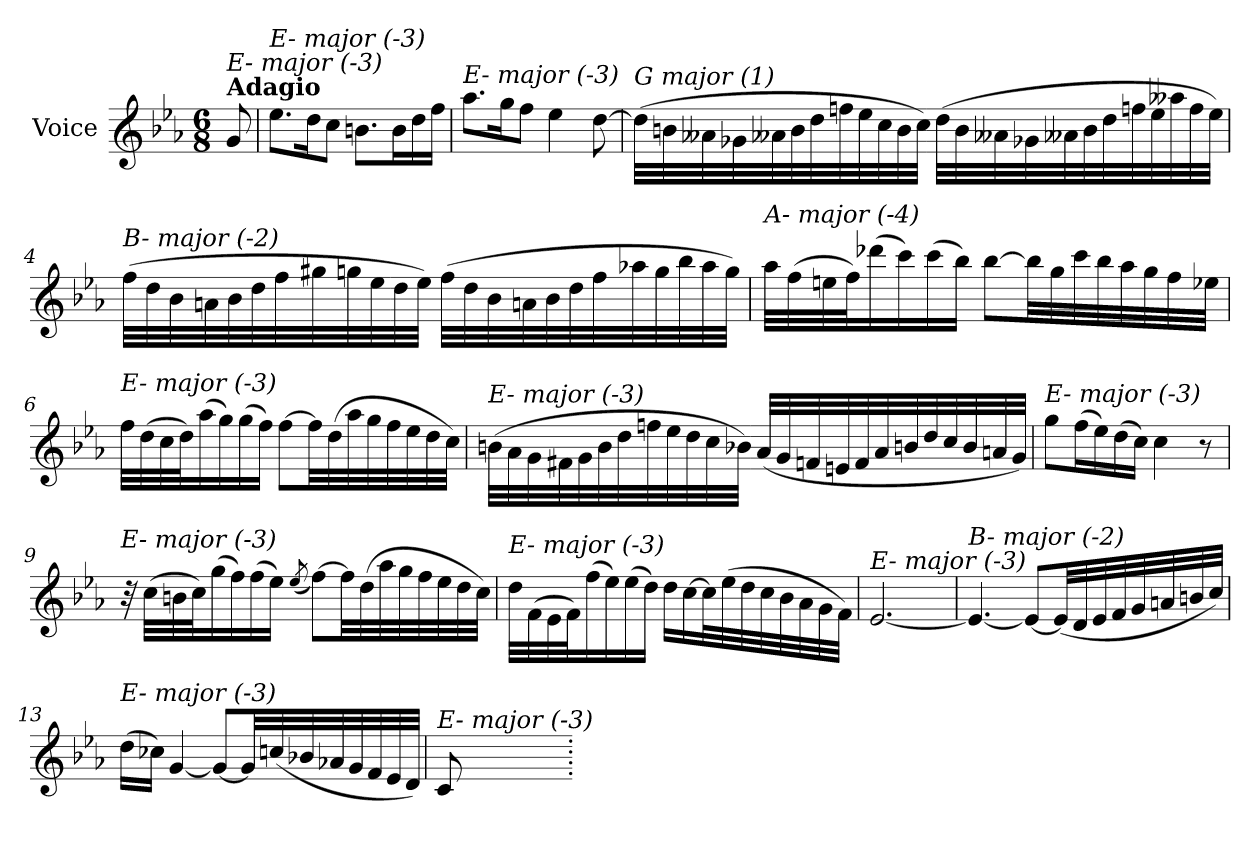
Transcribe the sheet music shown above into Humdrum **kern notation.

**kern
*part1
*staff1
*I"Voice
*I'V
*clefG2
*k[b-e-a-]
*M6/8
=
!LO:TX:a:B:t=Adagio
!LO:TX:i:t=E- major (-3)
8g/
=1
!LO:TX:i:t=E- major (-3)
8.ee-\L
16dd\K
8cc\J
8.bn\L
16b\L
16dd\
16ff\JJ
=2
!LO:TX:i:t=E- major (-3)
8.aa-\L
16gg\K
8ff\J
4ee-\
[8dd\
!!LO:LB:g=z
=3
!LO:TX:i:t=G major (1)
(>32dd\LLL]
32bn\
32a--Xi\
32g-Xi\
32a--Xi\
32b\
32dd\
32ffn\
32ee-\
32cc\
32b\
32cc\JJJ)
(>32dd\LLL
32b\
32a--Xi\
32g-Xi\
32a--Xi\
32b\
32dd\
32ffn\
32ee-\
32aa--Xi\
32ff\
32ee-\JJJ)
!!LO:LB:g=z
=4
!LO:TX:i:t=B- major (-2)
(>32ff\LLL
32dd\
32b-\
32an\
32b-\
32dd\
32ff\
32gg#Xi\
32gg\
32ee-\
32dd\
32ee-\JJJ)
(>32ff\LLL
32dd\
32b-\
32an\
32b-\
32dd\
32ff\
32aa-X\
32gg\
32bb-\
32aa-\
32gg\JJJ)
!!LO:LB:g=z
=5
!LO:TX:i:t=A- major (-4)
32aa-\LLL
(>32ff\
32een\
32ff\J)
(>16ddd-X\
16ccc\)
(>16ccc\
16bb-\JJ)
[8bb-\L
32bb-\LL]
32gg\
32ccc\
32bb-\
32aa-\
32gg\
32ff\
32ee-X\JJJ
!!LO:LB:g=z
=6
!LO:TX:i:t=E- major (-3)
32ff\LLL
(>32dd\
32cc\
32dd\J)
(>16aa-\
16gg\)
(>16gg\
16ff\JJ)
[8ff\L
32ff\LL]
(>32dd\
32aa-\
32gg\
32ff\
32ee-\
32dd\
32cc\JJJ)
!!LO:LB:g=z
=7
!LO:TX:i:t=E- major (-3)
(>32bn\LLL
32a-\
32g\
32f#X\
32g\
32b\
32dd\
32ffn\
32ee-\
32dd\
32cc\
32b-X\JJJ)
(<32a-/LLL
32g/
32fn/
32en/
32f/
32a-/
32bn/
32dd/
32cc/
32b/
32an/
32g/JJJ)
!!LO:LB:g=z
=8
!LO:TX:i:t=E- major (-3)
8gg\L
(>16ff\L
16ee-\)
(>16dd\
16cc\JJ)
4cc\
8r
=9
!LO:TX:i:t=E- major (-3)
32r
(>32cc\LLL
32bn\
32cc\J)
(>16gg\
16ff\)
(>16ff\
16ee-\JJ)
(<8qee-/
[8ff\L)
32ff\LL]
(>32dd\
32aa-\
32gg\
32ff\
32ee-\
32dd\
32cc\JJJ)
!!LO:LB:g=z
=10
!LO:TX:i:t=E- major (-3)
32dd\LLL
(>32f\
32e-\
32f\J)
(>16ff\
16ee-\)
(>16ee-\
16dd\JJ)
16dd\LL
[16cc\
32cc\L]
(>32ee-\
32dd\
32cc\
32b-\
32a-\
32g\
32f\JJJ)
!!LO:LB:g=z
=11
!LO:TX:i:t=E- major (-3)
[2.e-/
=12
!LO:TX:i:t=B- major (-2)
4.e-/_
8e-/L_
(<32e-/LL]
32d/
32e-/
32f/
32g/
32an/
32bn/
32cc/JJJ)
=13
!LO:TX:i:t=E- major (-3)
(>16dd\LL
16cc-Xi\JJ)
[4g/
8g/L_
32g/LL]
(<32cc/
32b-X/
32a-X/
32g/
32f/
32e-/
32d/JJJ)
=14
!LO:TX:i:t=E- major (-3)
8c/
=.
*-
